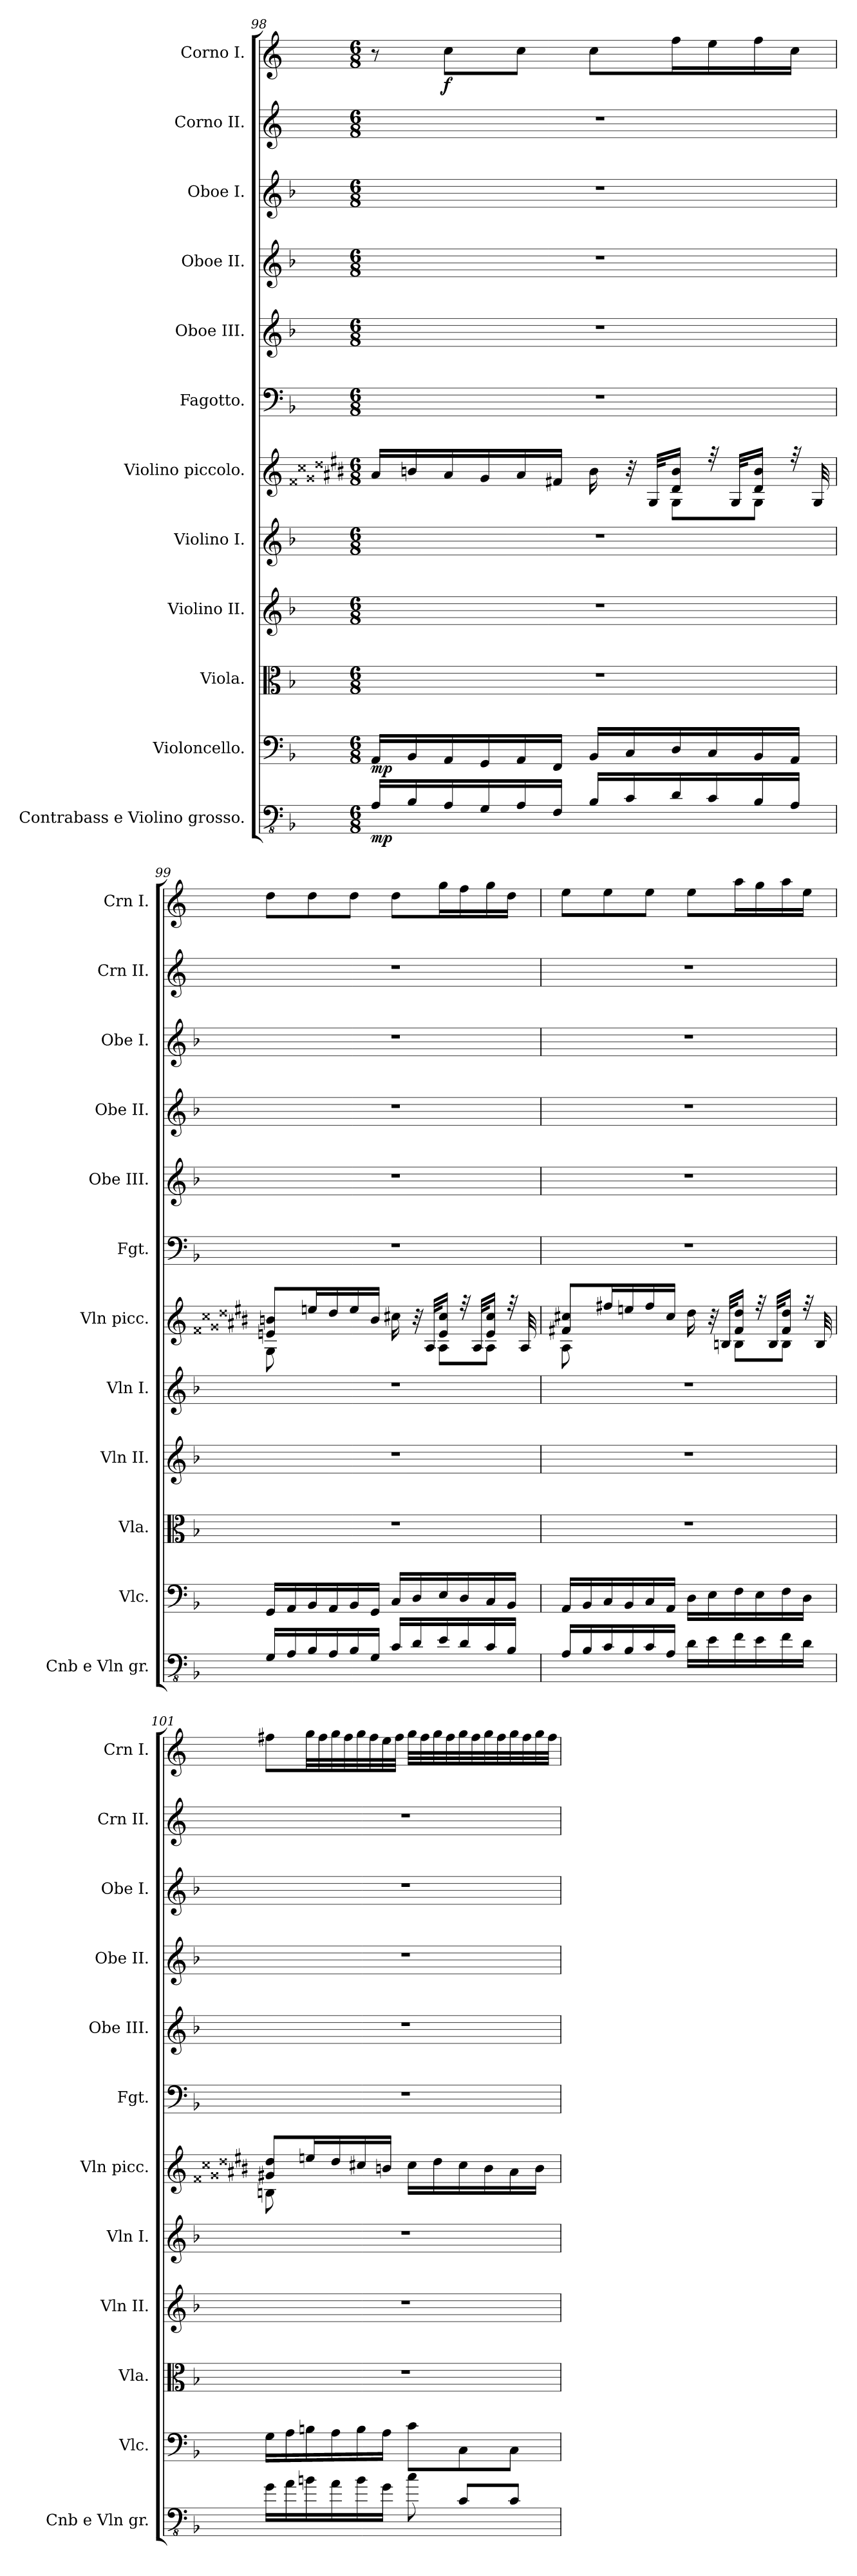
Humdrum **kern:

**kern	**dynam	**kern	**dynam	**kern	**kern	**kern	**kern	**kern	**kern	**kern	**kern	**kern	**kern	**dynam
*part12	*part12	*part11	*part11	*part10	*part9	*part8	*part7	*part6	*part5	*part4	*part3	*part2	*part1	*part1
*staff12	*staff12	*staff11	*staff11	*staff10	*staff9	*staff8	*staff7	*staff6	*staff5	*staff4	*staff3	*staff2	*staff1	*staff1
*I"Contrabass e Violino grosso.	*	*I"Violoncello.	*	*I"Viola.	*I"Violino II.	*I"Violino I.	*I"Violino piccolo.	*I"Fagotto.	*I"Oboe III.	*I"Oboe II.	*I"Oboe I.	*I"Corno II.	*I"Corno I.	*
*I'Cnb e Vln gr.	*	*I'Vlc.	*	*I'Vla.	*I'Vln II.	*I'Vln I.	*I'Vln picc.	*I'Fgt.	*I'Obe III.	*I'Obe II.	*I'Obe I.	*I'Crn II.	*I'Crn I.	*
*clefFv4	*	*clefF4	*	*clefC3	*clefG2	*clefG2	*clefG2	*clefF4	*clefG2	*clefG2	*clefG2	*clefG2	*clefG2	*
*ITrd7c12	*	*	*	*	*	*	*ITrd-1c-3	*	*	*	*	*ITrd4c7	*ITrd4c7	*
*k[b-]	*	*k[b-]	*	*k[b-]	*k[b-]	*k[b-]	*k[f##c##g##d##a#e#b#]	*k[b-]	*k[b-]	*k[b-]	*k[b-]	*k[b-]	*k[b-]	*
*M6/8	*	*M6/8	*	*M6/8	*M6/8	*M6/8	*M6/8	*M6/8	*M6/8	*M6/8	*M6/8	*M6/8	*M6/8	*
=98	=98	=98	=98	=98	=98	=98	=98	=98	=98	=98	=98	=98	=98	=98
*	*	*	*	*	*	*	*^	*	*	*	*	*	*	*
!	!LO:DY:b	!	!LO:DY:b	!	!	!	!	!	!	!	!	!	!	!	!
16AAA/LL	mp	16AA/LL	mp	2.r	2.r	2.r	16b#/LL	2ryy	2.r	2.r	2.r	2.r	2.r	8r	.
16BBB-/	.	16BB-/	.	.	.	.	16cc##/	.	.	.	.	.	.	.	.
!	!	!	!	!	!	!	!	!	!	!	!	!	!	!	!LO:DY:b
16AAA/	.	16AA/	.	.	.	.	16b#/	.	.	.	.	.	.	8f\L	f
16GGG/	.	16GG/	.	.	.	.	16a#/	.	.	.	.	.	.	.	.
16AAA/	.	16AA/	.	.	.	.	16b#/	.	.	.	.	.	.	8f\J	.
16FFF/JJ	.	16FF/JJ	.	.	.	.	16g##/JJ	.	.	.	.	.	.	.	.
16BBB-/LL	.	16BB-/LL	.	.	.	.	16cc##\	.	.	.	.	.	.	8f\L	.
16CC/	.	16C/	.	.	.	.	32r	.	.	.	.	.	.	.	.
.	.	.	.	.	.	.	32A#/KLL	.	.	.	.	.	.	.	.
16DD/	.	16D/	.	.	.	.	16e#/ 16cc##/JJ	8A#\L	.	.	.	.	.	16b-\L	.
16CC/	.	16C/	.	.	.	.	32r	.	.	.	.	.	.	16a\	.
.	.	.	.	.	.	.	32A#/KLL	.	.	.	.	.	.	.	.
16BBB-/	.	16BB-/	.	.	.	.	16e#/ 16cc##/JJ	8A#\J	.	.	.	.	.	16b-\	.
16AAA/JJ	.	16AA/JJ	.	.	.	.	32r	.	.	.	.	.	.	16f\JJ	.
.	.	.	.	.	.	.	32A#/	.	.	.	.	.	.	.	.
!!LO:PB:g=z
=99	=99	=99	=99	=99	=99	=99	=99	=99	=99	=99	=99	=99	=99	=99	=99
16GGG/LL	.	16GG/LL	.	2.r	2.r	2.r	8f##/ 8cc##/L	8A#\	2.r	2.r	2.r	2.r	2.r	8g\L	.
16AAA/	.	16AA/	.	.	.	.	.	.	.	.	.	.	.	.	.
16BBB-/	.	16BB-/	.	.	.	.	16ff##/L	4.ryy	.	.	.	.	.	8g\	.
16AAA/	.	16AA/	.	.	.	.	16ee#/	.	.	.	.	.	.	.	.
16BBB-/	.	16BB-/	.	.	.	.	16ff##/	.	.	.	.	.	.	8g\J	.
16GGG/JJ	.	16GG/JJ	.	.	.	.	16cc##/JJ	.	.	.	.	.	.	.	.
16CC/LL	.	16C/LL	.	.	.	.	16dd##\	.	.	.	.	.	.	8g\L	.
16DD/	.	16D/	.	.	.	.	32r	.	.	.	.	.	.	.	.
.	.	.	.	.	.	.	32B#/KLL	.	.	.	.	.	.	.	.
16EE/	.	16E/	.	.	.	.	16f##/ 16dd##/JJ	8B#\L	.	.	.	.	.	16cc\L	.
16DD/	.	16D/	.	.	.	.	32r	.	.	.	.	.	.	16b-\	.
.	.	.	.	.	.	.	32B#/KLL	.	.	.	.	.	.	.	.
16CC/	.	16C/	.	.	.	.	16f##/ 16dd##/JJ	8B#\J	.	.	.	.	.	16cc\	.
16BBB-/JJ	.	16BB-/JJ	.	.	.	.	32r	.	.	.	.	.	.	16g\JJ	.
.	.	.	.	.	.	.	32B#/	.	.	.	.	.	.	.	.
=100	=100	=100	=100	=100	=100	=100	=100	=100	=100	=100	=100	=100	=100	=100	=100
16AAA/LL	.	16AA/LL	.	2.r	2.r	2.r	8g##/ 8dd##/L	8B#\	2.r	2.r	2.r	2.r	2.r	8a\L	.
16BBB-/	.	16BB-/	.	.	.	.	.	.	.	.	.	.	.	.	.
16CC/	.	16C/	.	.	.	.	16gg##/L	4.ryy	.	.	.	.	.	8a\	.
16BBB-/	.	16BB-/	.	.	.	.	16ff##/	.	.	.	.	.	.	.	.
16CC/	.	16C/	.	.	.	.	16gg##/	.	.	.	.	.	.	8a\J	.
16AAA/JJ	.	16AA/JJ	.	.	.	.	16dd##/JJ	.	.	.	.	.	.	.	.
16DD\LL	.	16D\LL	.	.	.	.	16ee#\	.	.	.	.	.	.	8a\L	.
16EE\	.	16E\	.	.	.	.	32r	.	.	.	.	.	.	.	.
.	.	.	.	.	.	.	32c##/KLL	.	.	.	.	.	.	.	.
16FF\	.	16F\	.	.	.	.	16g##/ 16ee#/JJ	8c##\L	.	.	.	.	.	16dd\L	.
16EE\	.	16E\	.	.	.	.	32r	.	.	.	.	.	.	16cc\	.
.	.	.	.	.	.	.	32c##/KLL	.	.	.	.	.	.	.	.
16FF\	.	16F\	.	.	.	.	16g##/ 16ee#/JJ	8c##\J	.	.	.	.	.	16dd\	.
16DD\JJ	.	16D\JJ	.	.	.	.	32r	.	.	.	.	.	.	16a\JJ	.
.	.	.	.	.	.	.	32c##/	.	.	.	.	.	.	.	.
!!LO:PB:g=z
=101	=101	=101	=101	=101	=101	=101	=101	=101	=101	=101	=101	=101	=101	=101	=101
16GG\LL	.	16G\LL	.	2.r	2.r	2.r	8a##X/ 8ee#/L	8c##\	2.r	2.r	2.r	2.r	2.r	8bn\L	.
16AA\	.	16A\	.	.	.	.	.	.	.	.	.	.	.	.	.
16BBn\	.	16Bn\	.	.	.	.	16ff##/L	2ryy	.	.	.	.	.	32cc\LL	.
.	.	.	.	.	.	.	.	.	.	.	.	.	.	32b\	.
16AA\	.	16A\	.	.	.	.	16ee#/	.	.	.	.	.	.	32cc\	.
.	.	.	.	.	.	.	.	.	.	.	.	.	.	32b\	.
16BB\	.	16B\	.	.	.	.	16dd##/	.	.	.	.	.	.	32cc\	.
.	.	.	.	.	.	.	.	.	.	.	.	.	.	32b\	.
16GG\JJ	.	16A\JJ	.	.	.	.	16cc##/JJ	.	.	.	.	.	.	32a\	.
.	.	.	.	.	.	.	.	.	.	.	.	.	.	32b\JJJ	.
8C\	.	8c\L	.	.	.	.	16dd##\LL	.	.	.	.	.	.	32cc\LLL	.
.	.	.	.	.	.	.	.	.	.	.	.	.	.	32b\	.
.	.	.	.	.	.	.	16ee#\	.	.	.	.	.	.	32cc\	.
.	.	.	.	.	.	.	.	.	.	.	.	.	.	32b\	.
8CC/L	.	8C\	.	.	.	.	16dd##\	.	.	.	.	.	.	32cc\	.
.	.	.	.	.	.	.	.	.	.	.	.	.	.	32b\	.
.	.	.	.	.	.	.	16cc##\	.	.	.	.	.	.	32cc\	.
.	.	.	.	.	.	.	.	.	.	.	.	.	.	32b\	.
8CC/J	.	8C\J	.	.	.	.	16b#\	8ryy	.	.	.	.	.	32cc\	.
.	.	.	.	.	.	.	.	.	.	.	.	.	.	32b\	.
.	.	.	.	.	.	.	16cc##\JJ	.	.	.	.	.	.	32cc\	.
.	.	.	.	.	.	.	.	.	.	.	.	.	.	32b\JJJ	.
*	*	*	*	*	*	*	*v	*v	*	*	*	*	*	*	*
=	=	=	=	=	=	=	=	=	=	=	=	=	=	=
*-	*-	*-	*-	*-	*-	*-	*-	*-	*-	*-	*-	*-	*-	*-
